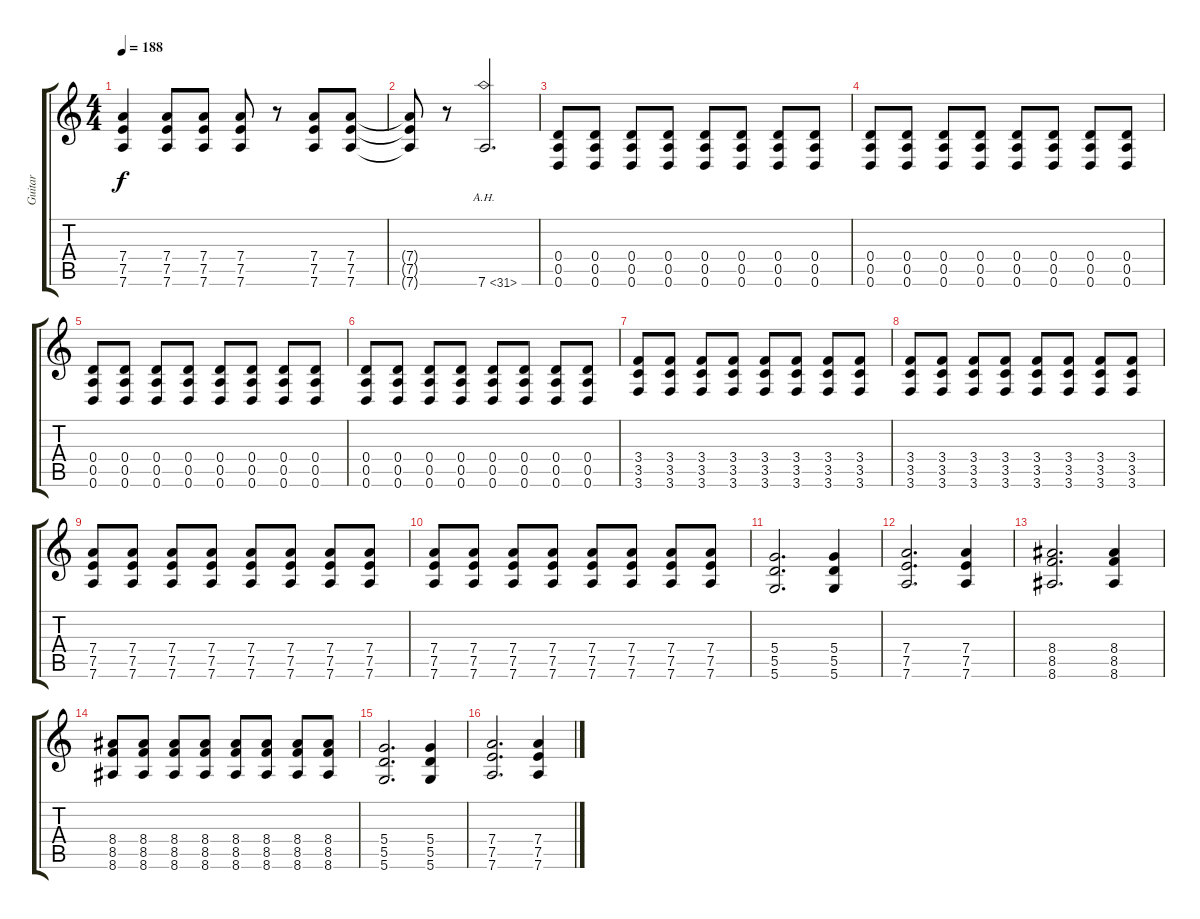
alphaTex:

\track ("Guitar" "Guitar") {instrument distortionguitar}
\staff {score tabs}
\tuning (E4 B3 G3 D3 A2 D2) {hide}
\ts (4 4)
\tempo 188
\clef g2
\ks c
(7.4 7.5 7.6).4{dy f} (7.4 7.5 7.6).8 (7.4 7.5 7.6).8 (7.4 7.5 7.6).8 r.8 (7.4 7.5 7.6).8 (7.4 7.5 7.6).8 |
(7.4{t} 7.5{t} 7.6{t}).8 r.8 7.6{ah 24}.2{d} |
(0.4 0.5 0.6).8 (0.4 0.5 0.6).8 (0.4 0.5 0.6).8 (0.4 0.5 0.6).8 (0.4 0.5 0.6).8 (0.4 0.5 0.6).8 (0.4 0.5 0.6).8 (0.4 0.5 0.6).8 |
(0.4 0.5 0.6).8 (0.4 0.5 0.6).8 (0.4 0.5 0.6).8 (0.4 0.5 0.6).8 (0.4 0.5 0.6).8 (0.4 0.5 0.6).8 (0.4 0.5 0.6).8 (0.4 0.5 0.6).8 |
(0.4 0.5 0.6).8 (0.4 0.5 0.6).8 (0.4 0.5 0.6).8 (0.4 0.5 0.6).8 (0.4 0.5 0.6).8 (0.4 0.5 0.6).8 (0.4 0.5 0.6).8 (0.4 0.5 0.6).8 |
(0.4 0.5 0.6).8 (0.4 0.5 0.6).8 (0.4 0.5 0.6).8 (0.4 0.5 0.6).8 (0.4 0.5 0.6).8 (0.4 0.5 0.6).8 (0.4 0.5 0.6).8 (0.4 0.5 0.6).8 |
(3.4 3.5 3.6).8 (3.4 3.5 3.6).8 (3.4 3.5 3.6).8 (3.4 3.5 3.6).8 (3.4 3.5 3.6).8 (3.4 3.5 3.6).8 (3.4 3.5 3.6).8 (3.4 3.5 3.6).8 |
(3.4 3.5 3.6).8 (3.4 3.5 3.6).8 (3.4 3.5 3.6).8 (3.4 3.5 3.6).8 (3.4 3.5 3.6).8 (3.4 3.5 3.6).8 (3.4 3.5 3.6).8 (3.4 3.5 3.6).8 |
(7.4 7.5 7.6).8 (7.4 7.5 7.6).8 (7.4 7.5 7.6).8 (7.4 7.5 7.6).8 (7.4 7.5 7.6).8 (7.4 7.5 7.6).8 (7.4 7.5 7.6).8 (7.4 7.5 7.6).8 |
(7.4 7.5 7.6).8 (7.4 7.5 7.6).8 (7.4 7.5 7.6).8 (7.4 7.5 7.6).8 (7.4 7.5 7.6).8 (7.4 7.5 7.6).8 (7.4 7.5 7.6).8 (7.4 7.5 7.6).8 |
(5.4 5.5 5.6).2{d} (5.4 5.5 5.6).4 |
(7.4 7.5 7.6).2{d} (7.4 7.5 7.6).4 |
(8.4 8.5 8.6).2{d} (8.4 8.5 8.6).4 |
(8.4 8.5 8.6).8 (8.4 8.5 8.6).8 (8.4 8.5 8.6).8 (8.4 8.5 8.6).8 (8.4 8.5 8.6).8 (8.4 8.5 8.6).8 (8.4 8.5 8.6).8 (8.4 8.5 8.6).8 |
(5.4 5.5 5.6).2{d} (5.4 5.5 5.6).4 |
(7.4 7.5 7.6).2{d} (7.4 7.5 7.6).4
